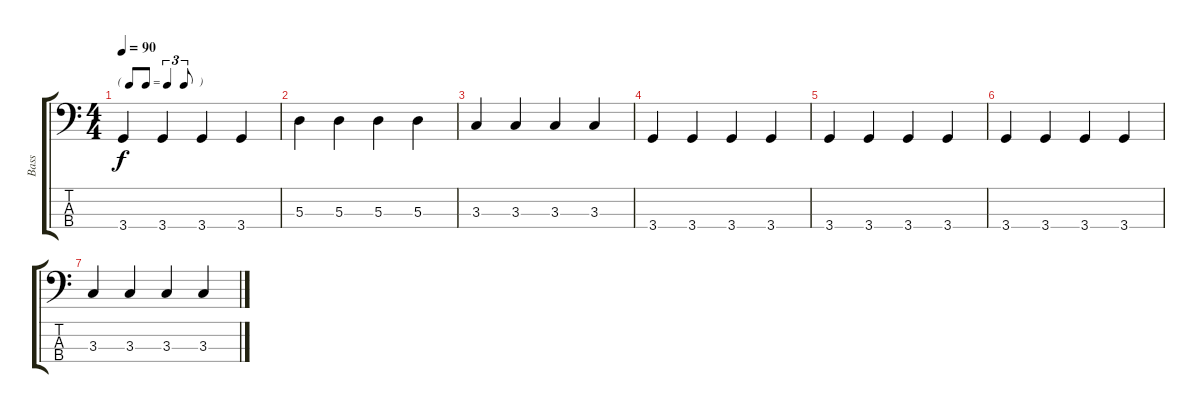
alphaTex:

\track ("Bass" "Bass") {instrument electricbassfinger}
\staff {score tabs}
\tuning (G2 D2 A1 E1) {hide}
\ts (4 4)
\tf triplet8th
\tempo 90
\clef f4
\ks c
3.4.4{dy f} 3.4.4 3.4.4 3.4.4 |
5.3.4 5.3.4 5.3.4 5.3.4 |
3.3.4 3.3.4 3.3.4 3.3.4 |
3.4.4 3.4.4 3.4.4 3.4.4 |
3.4.4 3.4.4 3.4.4 3.4.4 |
3.4.4 3.4.4 3.4.4 3.4.4 |
3.3.4 3.3.4 3.3.4 3.3.4
